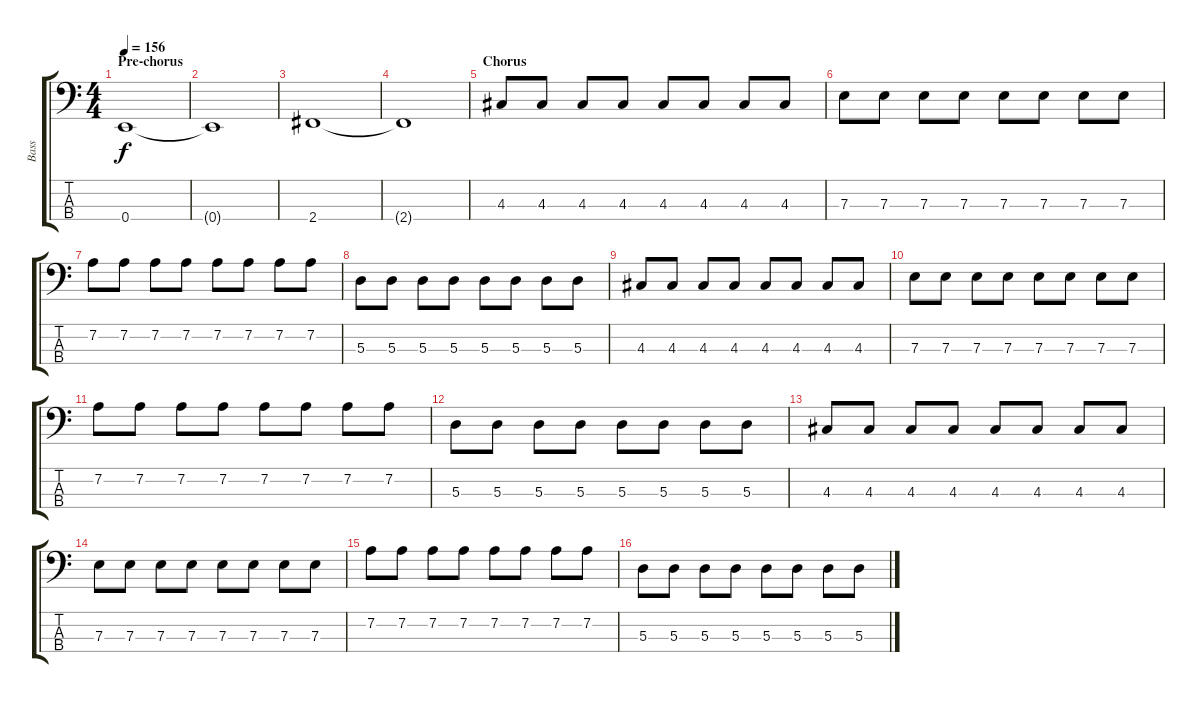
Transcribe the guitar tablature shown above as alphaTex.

\track ("Bass" "Bass") {instrument electricbassfinger}
\staff {score tabs}
\tuning (G2 D2 A1 E1) {hide}
\ts (4 4)
\section ("" "Pre-chorus")
\tempo 156
\clef f4
\ks c
0.4.1{dy f} |
0.4{t}.1 |
2.4.1 |
2.4{t}.1 |
\section ("" "Chorus")
4.3.8 4.3.8 4.3.8 4.3.8 4.3.8 4.3.8 4.3.8 4.3.8 |
7.3.8 7.3.8 7.3.8 7.3.8 7.3.8 7.3.8 7.3.8 7.3.8 |
7.2.8 7.2.8 7.2.8 7.2.8 7.2.8 7.2.8 7.2.8 7.2.8 |
5.3.8 5.3.8 5.3.8 5.3.8 5.3.8 5.3.8 5.3.8 5.3.8 |
4.3.8 4.3.8 4.3.8 4.3.8 4.3.8 4.3.8 4.3.8 4.3.8 |
7.3.8 7.3.8 7.3.8 7.3.8 7.3.8 7.3.8 7.3.8 7.3.8 |
7.2.8 7.2.8 7.2.8 7.2.8 7.2.8 7.2.8 7.2.8 7.2.8 |
5.3.8 5.3.8 5.3.8 5.3.8 5.3.8 5.3.8 5.3.8 5.3.8 |
4.3.8 4.3.8 4.3.8 4.3.8 4.3.8 4.3.8 4.3.8 4.3.8 |
7.3.8 7.3.8 7.3.8 7.3.8 7.3.8 7.3.8 7.3.8 7.3.8 |
7.2.8 7.2.8 7.2.8 7.2.8 7.2.8 7.2.8 7.2.8 7.2.8 |
5.3.8 5.3.8 5.3.8 5.3.8 5.3.8 5.3.8 5.3.8 5.3.8
